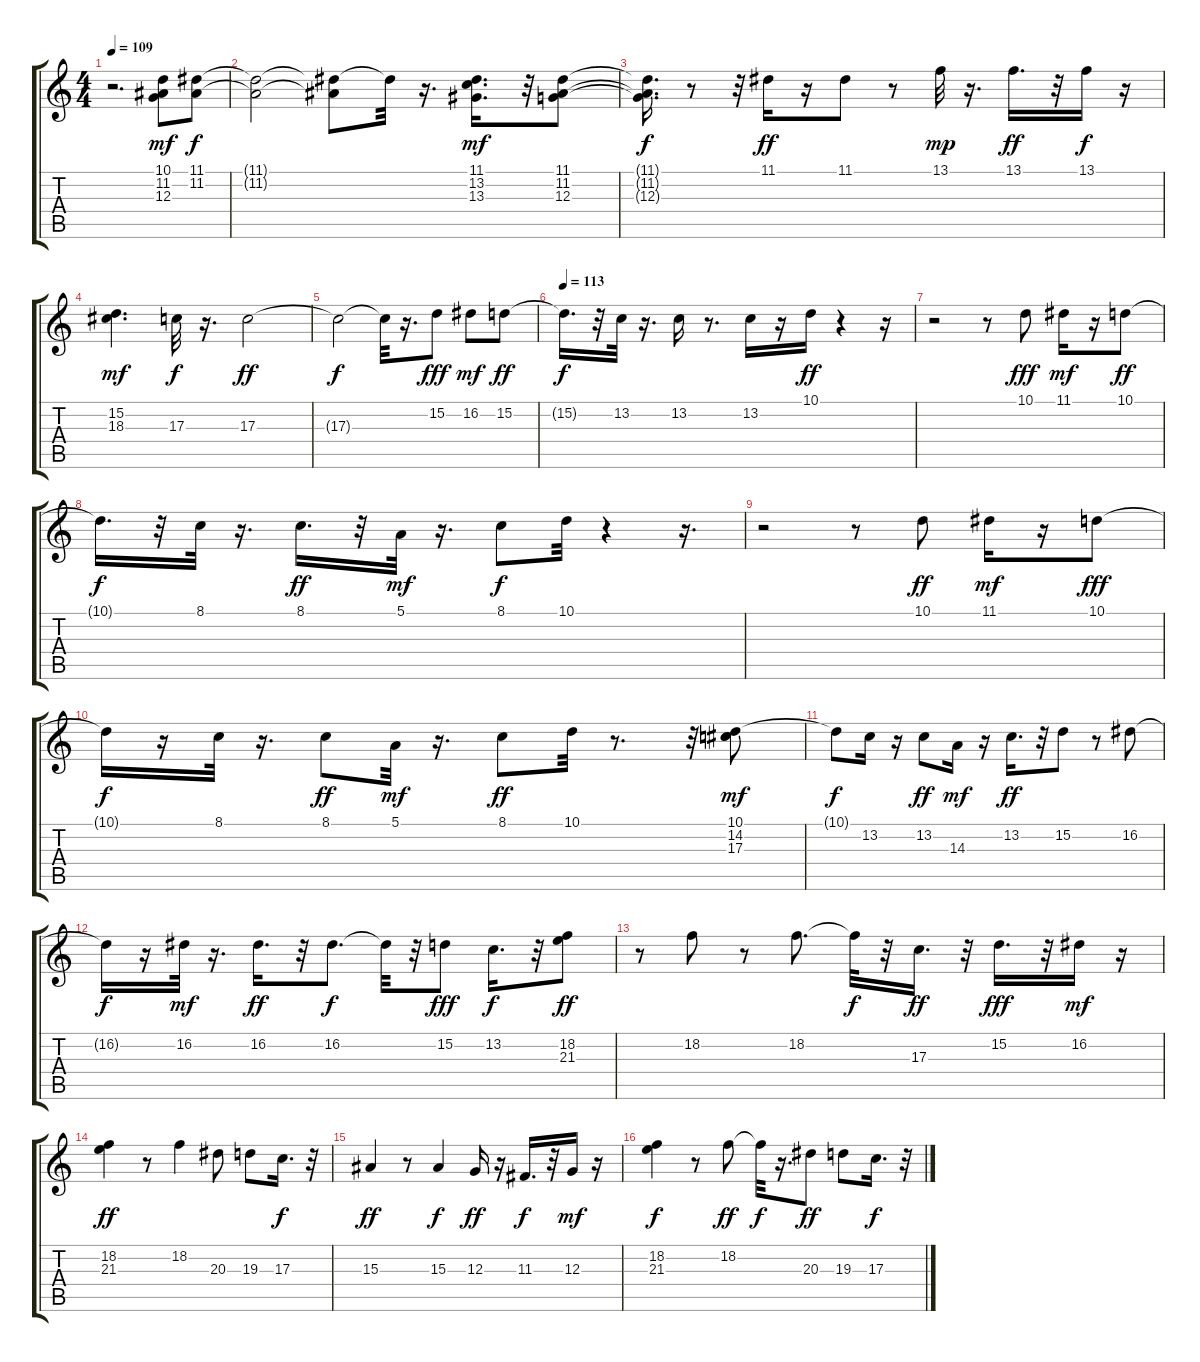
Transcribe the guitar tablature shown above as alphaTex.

\track "" {instrument ocarina}
\staff {score tabs}
\tuning (E4 B3 G3 D3 A2 E2) {hide}
\ts (4 4)
\tempo 109
\clef g2
\ks c
r.2{d dy f} (10.1 11.2 12.3).8{dy mf} (11.1 11.2).8{dy f} |
(11.1{t} 11.2{t}).2 (11.1{t} 11.2{t}).8 11.1{t}.32 r.16{d} (11.1 13.2 13.3).16{d dy mf} r.32 (11.1 11.2 12.3).8 |
(11.1{t} 11.2{t} 12.3{t}).16{d dy f} r.8 r.32 11.1.16{dy ff} r.16 11.1.8 r.8 13.1.32{dy mp} r.16{d} 13.1.16{d dy ff} r.32 13.1.16{dy f} r.16 |
(15.2 18.3).4{d dy mf} 17.3.32{dy f} r.16{d} 17.3.2{dy ff} |
17.3{t}.2{dy f} 17.3{t}.32 r.16{d} 15.2.8{dy fff} 16.2.8{dy mf} 15.2.8{dy ff} |
\tempo 113
15.2{t}.16{d dy f} r.32 13.2.32 r.16{d} 13.2.16 r.8{d} 13.2.16 r.16 10.1.16{dy ff} r.4 r.16 |
r.2 r.8 10.1.8{dy fff} 11.1.16{dy mf} r.16 10.1.8{dy ff} |
10.1{t}.16{d dy f} r.32 8.1.32 r.16{d} 8.1.16{d dy ff} r.32 5.1.32{dy mf} r.16{d} 8.1.8{dy f} 10.1.32 r.4 r.16{d} |
r.2 r.8 10.1.8{dy ff} 11.1.16{dy mf} r.16 10.1.8{dy fff} |
10.1{t}.16{dy f} r.16 8.1.32 r.16{d} 8.1.8{dy ff} 5.1.32{dy mf} r.16{d} 8.1.8{dy ff} 10.1.32 r.8{d} r.32 (10.1 14.2 17.3).8{dy mf} |
10.1{t}.8{dy f} 13.2.16 r.16 13.2.8{dy ff} 14.3.16{dy mf} r.16 13.2.16{d dy ff} r.32 15.2.8 r.8 16.2.8 |
16.2{t}.16{dy f} r.16 16.2.32{dy mf} r.16{d} 16.2.16{d dy ff} r.32 16.2.8{d dy f} 16.2{t}.32 r.32 15.2.8{dy fff} 13.2.16{d dy f} r.32 (18.2 21.3).8{dy ff} |
r.8 18.2.8 r.8 18.2.8{d} 18.2{t}.32{dy f} r.32 17.3.16{d dy ff} r.32 15.2.16{d dy fff} r.32 16.2.16{dy mf} r.16 |
(18.2 21.3).4{dy ff} r.8 18.2.4 20.3.8 19.3.8 17.3.16{d dy f} r.32 |
15.3.4{dy ff} r.8 15.3.4{dy f} 12.3.16{dy ff} r.16 11.3.16{d dy f} r.32 12.3.16{dy mf} r.16 |
(18.2 21.3).4{dy f} r.8 18.2.8{dy ff} 18.2{t}.32{dy f} r.16{d} 20.3.8{dy ff} 19.3.8 17.3.16{d dy f} r.32
